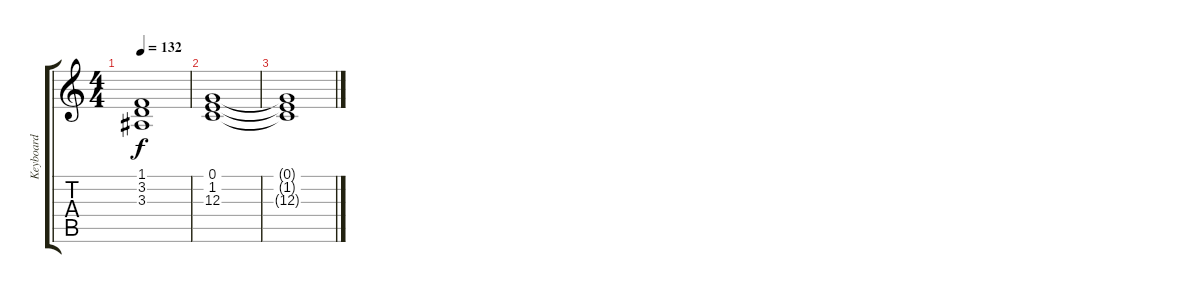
\track ("Keyboard" "Keyboard") {instrument stringensemble1}
\staff {score tabs}
\tuning (E4 B3 G3 D3 A2 E2) {hide}
\ts (4 4)
\tempo 132
\clef g2
\ks c
(1.1 3.2 3.3).1{dy f} |
(0.1 1.2 12.3).1 |
(0.1{t} 1.2{t} 12.3{t}).1
